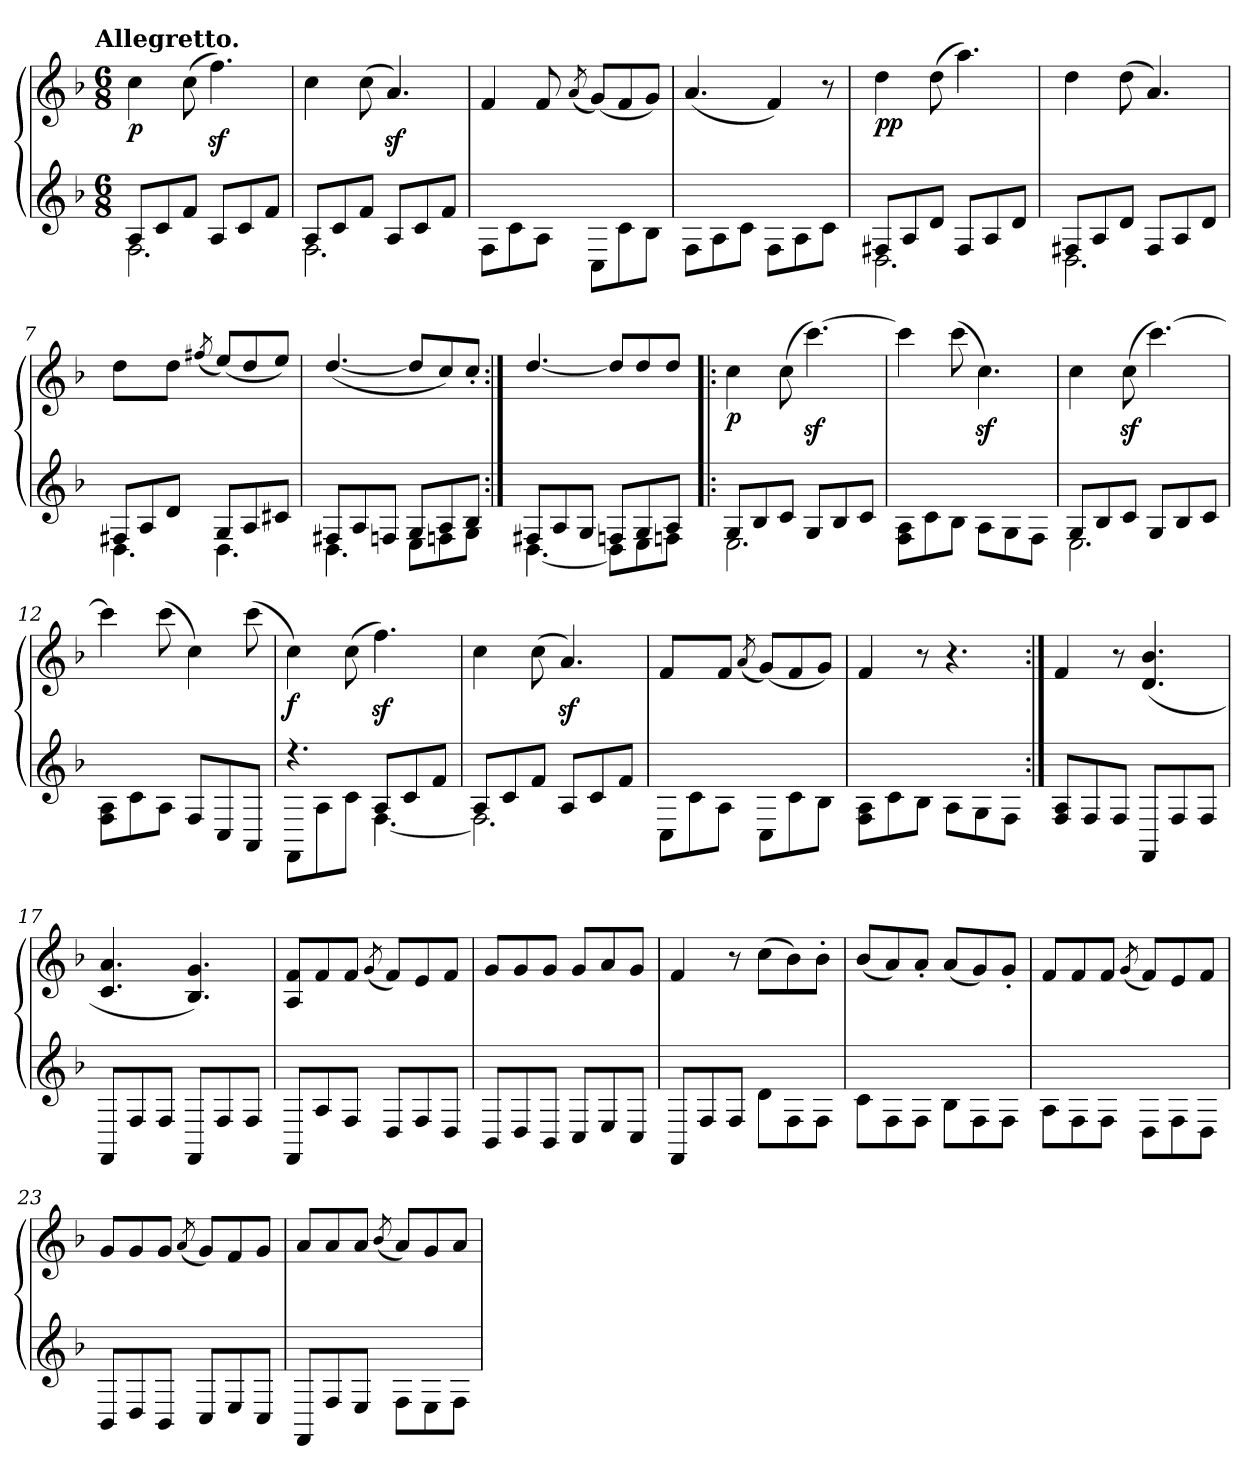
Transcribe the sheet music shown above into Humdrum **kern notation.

**kern	**kern	**dynam
*part1	*part1	*part1
*staff2	*staff1	*staff1/2
*clefG2	*clefG2	*
*k[b-]	*k[b-]	*
*F:	*F:	*
!!LO:TX:omd:t=Allegretto.
*M6/8	*M6/8	*
=1	=1	=1
*^	*	*
!	!	!	!LO:DY:b
8A/L	2.F\	4cc	p
8c/	.	.	.
8f/J	.	(>8cc	.
8A/L	.	4.ffz<)	.
8c/	.	.	.
8f/J	.	.	.
=2	=2	=2	=2
8A/L	2.F\	4cc	.
8c/	.	.	.
8f/J	.	(>8cc	.
8A/L	.	4.az<)	.
8c/	.	.	.
8f/J	.	.	.
*v	*v	*	*
=3	=3	=3
8F\L	4f	.
8c\	.	.
8A\J	8f	.
.	(8qa	.
8C\L	(<8gL)	.
8c\	8f	.
8B-\J	8gJ)	.
=4	=4	=4
8F\L	(<4.a	.
8A\	.	.
8c\J	.	.
8F\L	4f)	.
8A\	.	.
8c\J	8r	.
=5	=5	=5
*^	*	*
!	!	!	!LO:DY:b
8F#X/L	2.D\	4dd	pp
8A/	.	.	.
8d/J	.	(>8dd	.
8F#/L	.	4.aa)	.
8A/	.	.	.
8d/J	.	.	.
=6	=6	=6	=6
8F#X/L	2.D\	4dd	.
8A/	.	.	.
8d/J	.	(>8dd	.
8F#/L	.	4.a)	.
8A/	.	.	.
8d/J	.	.	.
!!LO:LB:g=z
=7	=7	=7	=7
8F#X/L	4.D\	4dd	.
8A/	.	.	.
8d/J	.	8ddJ	.
.	.	(<8qff#X/	.
8G/L	4.D\	(<8ee/L)	.
8A/	.	8dd/	.
8c#X/J	.	8ee/J)	.
=8	=8	=8	=8
!	!	!	!LO:DY:b
8F#X/L	4.D\	(>[4.dd/	cresc.
8A/	.	.	.
8Fn/J	.	.	.
8G/L	8E\L	8dd/L]	.
8A/	8Fn\	8cc/)	.
8B-/J	8G\J	8cc'/J	.
=8:|!	=8:|!	=8:|!	=8:|!
!	!	!	!LO:DY:b
8F#X/L	[4.D\	[4.dd/	cresc.
8A/	.	.	.
8G/J	.	.	.
8Fn/L	8D\L]	8dd/L]	.
8G/	8E\	8dd/	.
8A/J	8Fn\J	8dd/J	.
=9!|:	=9!|:	=9!|:	=9!|:
!	!	!	!LO:DY:b
8G/L	2.E\	4cc\	p
8B-/	.	.	.
8c/J	.	(8cc\	.
8G/L	.	[4.cccz<)	.
8B-/	.	.	.
8c/J	.	.	.
*v	*v	*	*
=10	=10	=10
8F\ 8A\L	4ccc]	.
8c\	.	.
8B-\J	(8ccc\	.
8A\L	4.ccz<\)	.
8G\	.	.
8F\J	.	.
=11	=11	=11
*^	*	*
8G/L	2.E\	4cc	.
8B-/	.	.	.
8c/J	.	(8ccz<	.
8G/L	.	[4.ccc)	.
8B-/	.	.	.
8c/J	.	.	.
*v	*v	*	*
!!LO:LB:g=z
=12	=12	=12
!	!	!LO:DY:b
8F\ 8A\L	4ccc]	cresc.
8c\	.	.
8A\J	(8ccc	.
8F/L	4cc)	.
8C/	.	.
8AA/J	(>8ccc	.
=13	=13	=13
*^	*	*
!	!	!	!LO:DY:b
4.r	8FF\L	4cc)	f
.	8A\	.	.
.	8c\J	(>8cc	.
8A/L	[4.F\	4.ffz<)	.
8c/	.	.	.
8f/J	.	.	.
=14	=14	=14	=14
8A/L	2.F\]	4cc	.
8c/	.	.	.
8f/J	.	(>8cc	.
8A/L	.	4.az</)	.
8c/	.	.	.
8f/J	.	.	.
*v	*v	*	*
=15	=15	=15
8C\L	4f/	.
8c\	.	.
8A\J	8f/J	.
.	(<8qa	.
8C\L	(<8gL)	.
8c\	8f	.
8B-\J	8gJ)	.
=16	=16	=16
8F\ 8A\L	4f	.
8c\	.	.
8B-\J	8r	.
8A\L	4.r	.
8G\	.	.
8F\J	.	.
=16:|!	=16:|!	=16:|!
8F/ 8A/L	4f/	.
8F/	.	.
8F/J	8r	.
8FF/L	(<4.d 4.b-	.
8F/	.	.
8F/J	.	.
=17	=17	=17
8FFL	4.c/ 4.a/	.
8F	.	.
8FJ	.	.
8FFL	4.B-/ 4.g/)	.
8F	.	.
8FJ	.	.
!!LO:LB:g=z
=18	=18	=18
8FFL	8A/ 8f/L	.
8A/	8f/	.
8F/J	8f/J	.
.	(<8qg	.
8D/L	8fL)	.
8F/	8e	.
8D/J	8fJ	.
=19	=19	=19
8BB-L	8gL	.
8D	8g	.
8BB-J	8gJ	.
8C/L	8gL	.
8E/	8a	.
8C/J	8gJ	.
=20	=20	=20
8FFL	4f	.
8F	.	.
8FJ	8r	.
8d\L	(>8cc\L	.
8F\	8b-\)	.
8F\J	8b-'\J	.
=21	=21	=21
8c\L	(<8b-L	.
8F\	8a)	.
8F\J	8a'J	.
8B-\L	(<8aL	.
8F\	8g)	.
8F\J	8g'J	.
=22	=22	=22
!	!	!LO:DY:b
8A\L	8fL	cresc.
8F\	8f	.
8F\J	8fJ	.
.	(<8qg	.
8D\L	8fL)	.
8F\	8e	.
8D\J	8fJ	.
=23	=23	=23
8BB-L	8gL	.
8D	8g	.
8BB-J	8gJ	.
.	(<8qa	.
8C/L	8gL)	.
8E/	8f	.
8C/J	8gJ	.
=24	=24	=24
8FFL	8aL	.
8F	8a	.
8EJ	8aJ	.
.	(<8qb-/	.
8F\L	8aL)	.
8E\	8g	.
8F\J	8aJ	.
=	=	=
*-	*-	*-
